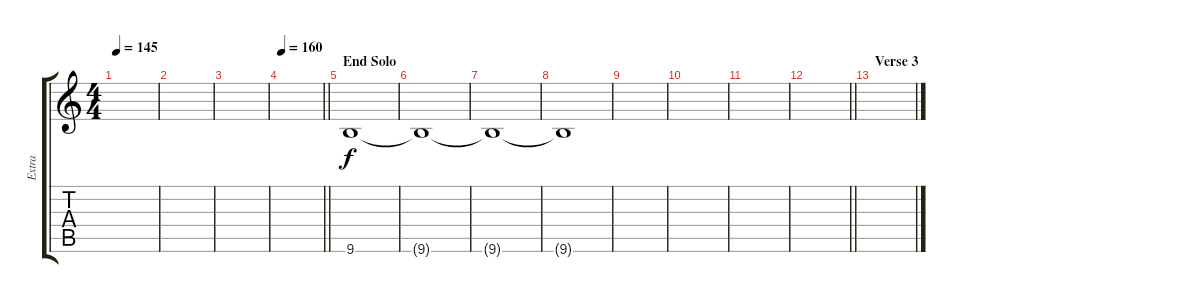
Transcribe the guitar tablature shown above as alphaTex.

\track ("Extra" "Extra") {instrument distortionguitar}
\staff {score tabs}
\tuning (E4 B3 G3 D3 A2 D2) {hide}
\ts (4 4)
\tempo 145
\clef g2
\ks c
|
|
|
\tempo 160
\barLineRight lightlight
|
\section ("" "End Solo")
9.6.1{volume 0} |
9.6{t}.1 |
9.6{t}.1 |
9.6{t}.1 |
|
|
|
\barLineRight lightlight
|
\section ("" "Verse 3")
